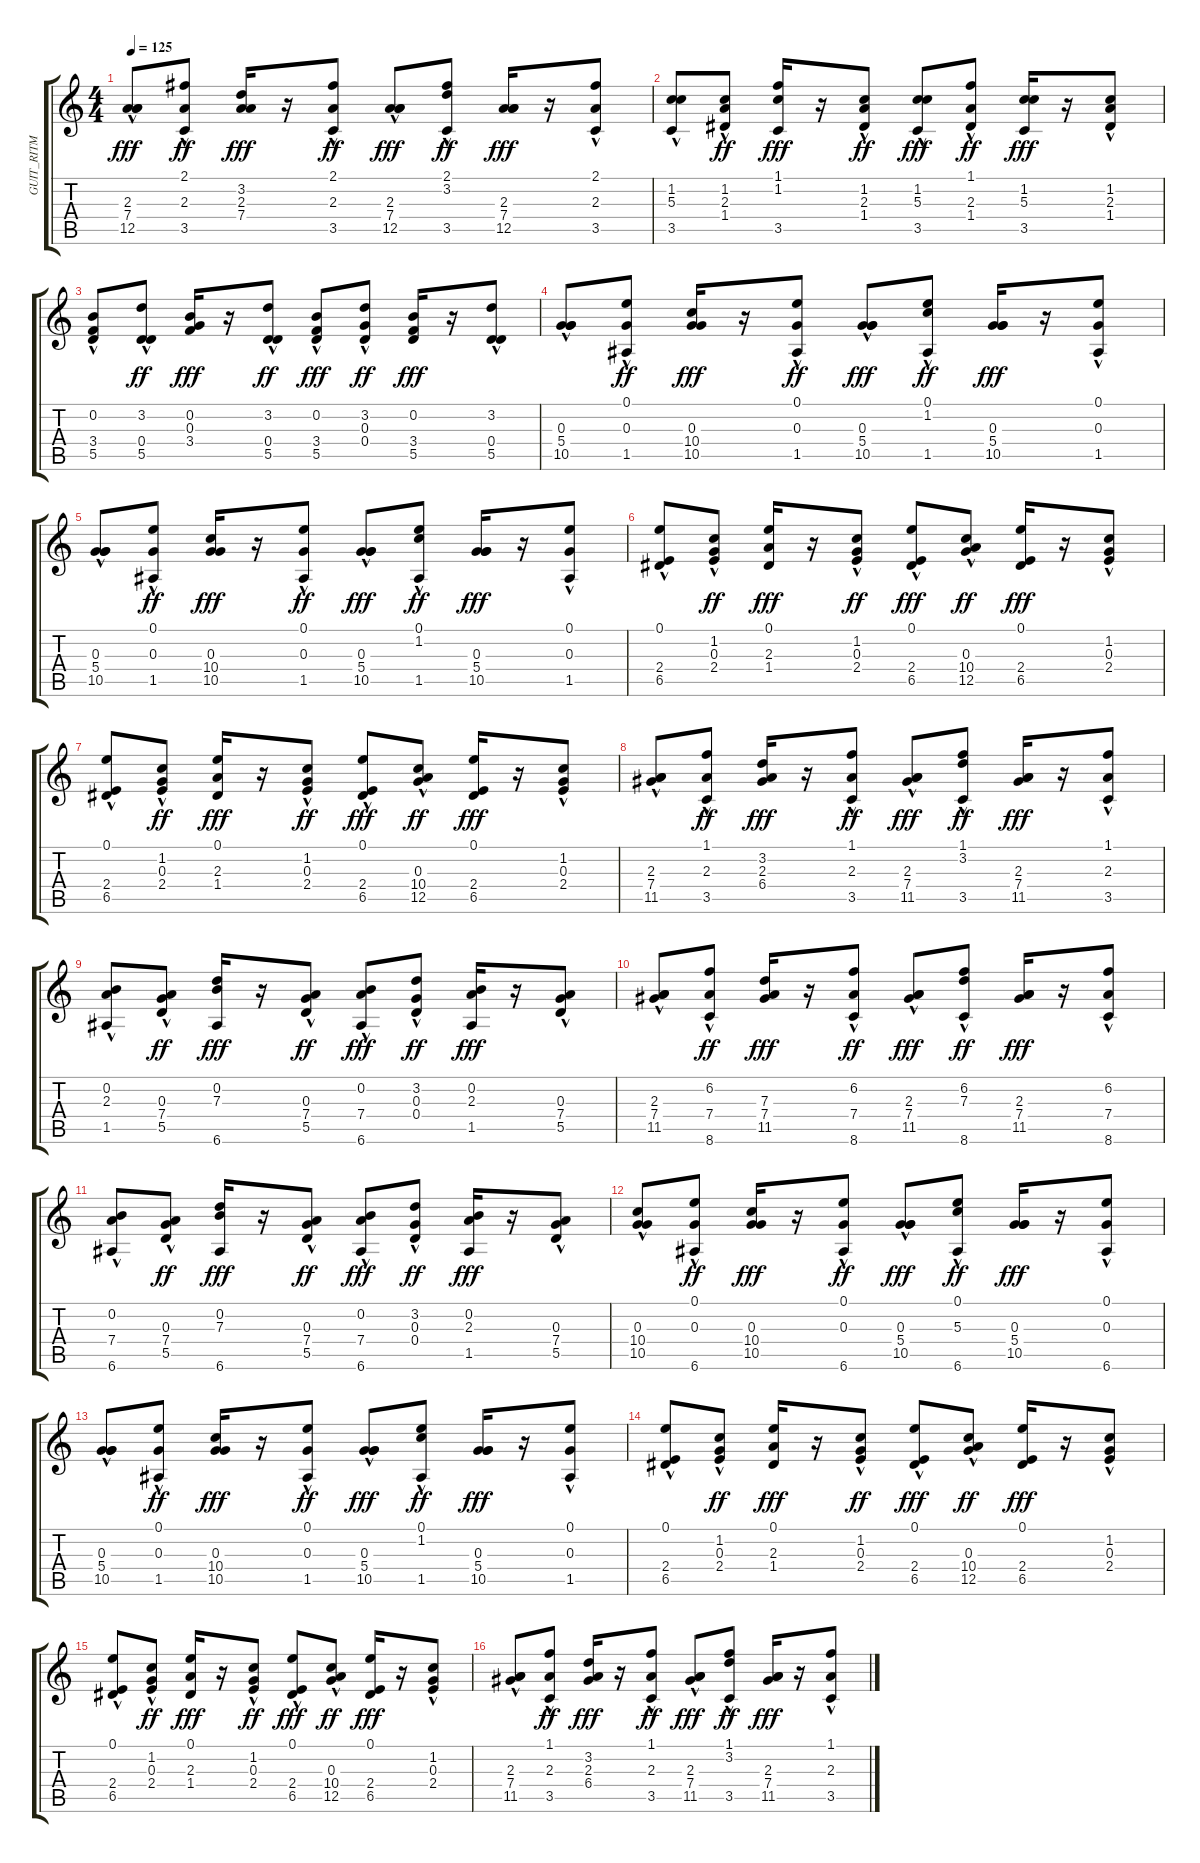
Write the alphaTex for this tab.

\track ("GUIT_RITM" "GUIT_RITM") {instrument acousticguitarsteel}
\staff {score tabs}
\tuning (E4 B3 G3 D3 A2 E2) {hide}
\ts (4 4)
\tempo 125
\clef g2
\ks c
(2.3 7.4 12.5{hac}).8{dy fff} (2.1{hac} 2.3 3.5{hac}).8{dy ff} (3.2 2.3 7.4).16{dy fff} r.16 (2.1 2.3 3.5{hac}).8{dy ff} (2.3 7.4 12.5{hac}).8{dy fff} (2.1{hac} 3.2 3.5{hac}).8{dy ff} (2.3 7.4 12.5).16{dy fff} r.16 (2.1 2.3 3.5{hac}).8 |
(1.2 5.3 3.5{hac}).8 (1.2 2.3{hac} 1.4{hac}).8{dy ff} (1.1 1.2 3.5).16{dy fff} r.16 (1.2 2.3 1.4{hac}).8{dy ff} (1.2 5.3 3.5{hac}).8{dy fff} (1.1 2.3{hac} 1.4{hac}).8{dy ff} (1.2 5.3 3.5).16{dy fff} r.16 (1.2 2.3 1.4{hac}).8 |
(0.2 3.4{hac} 5.5).8 (3.2{hac} 0.4 5.5{hac}).8{dy ff} (0.2 0.3 3.4).16{dy fff} r.16 (3.2 0.4 5.5{hac}).8{dy ff} (0.2 3.4{hac} 5.5).8{dy fff} (3.2{hac} 0.3 0.4{hac}).8{dy ff} (0.2 3.4 5.5).16{dy fff} r.16 (3.2 0.4 5.5{hac}).8 |
(0.3 5.4 10.5{hac}).8 (0.1{hac} 0.3 1.5{hac}).8{dy ff} (0.3 10.4 10.5).16{dy fff} r.16 (0.1 0.3 1.5{hac}).8{dy ff} (0.3 5.4 10.5{hac}).8{dy fff} (0.1{hac} 1.2 1.5{hac}).8{dy ff} (0.3 5.4 10.5).16{dy fff} r.16 (0.1 0.3 1.5{hac}).8 |
(0.3 5.4 10.5{hac}).8 (0.1{hac} 0.3 1.5{hac}).8{dy ff} (0.3 10.4 10.5).16{dy fff} r.16 (0.1 0.3 1.5{hac}).8{dy ff} (0.3 5.4 10.5{hac}).8{dy fff} (0.1{hac} 1.2 1.5{hac}).8{dy ff} (0.3 5.4 10.5).16{dy fff} r.16 (0.1 0.3 1.5{hac}).8 |
(0.1 2.4 6.5{hac}).8 (1.2{hac} 0.3{hac} 2.4).8{dy ff} (0.1 2.3 1.4).16{dy fff} r.16 (1.2 0.3{hac} 2.4).8{dy ff} (0.1 2.4 6.5{hac}).8{dy fff} (0.3{hac} 10.4{hac} 12.5).8{dy ff} (0.1 2.4 6.5).16{dy fff} r.16 (1.2 0.3{hac} 2.4).8 |
(0.1 2.4 6.5{hac}).8 (1.2{hac} 0.3{hac} 2.4).8{dy ff} (0.1 2.3 1.4).16{dy fff} r.16 (1.2 0.3{hac} 2.4).8{dy ff} (0.1 2.4 6.5{hac}).8{dy fff} (0.3{hac} 10.4{hac} 12.5).8{dy ff} (0.1 2.4 6.5).16{dy fff} r.16 (1.2 0.3{hac} 2.4).8 |
(2.3 7.4 11.5{hac}).8 (1.1{hac} 2.3 3.5{hac}).8{dy ff} (3.2 2.3 6.4).16{dy fff} r.16 (1.1 2.3 3.5{hac}).8{dy ff} (2.3 7.4 11.5{hac}).8{dy fff} (1.1{hac} 3.2 3.5{hac}).8{dy ff} (2.3 7.4 11.5).16{dy fff} r.16 (1.1 2.3 3.5{hac}).8 |
(0.2 2.3 1.5{hac}).8 (0.3{hac} 7.4 5.5{hac}).8{dy ff} (0.2 7.3 6.6).16{dy fff} r.16 (0.3 7.4 5.5{hac}).8{dy ff} (0.2 7.4 6.6{hac}).8{dy fff} (3.2 0.3{hac} 0.4{hac}).8{dy ff} (0.2 2.3 1.5).16{dy fff} r.16 (0.3 7.4 5.5{hac}).8 |
(2.3 7.4 11.5{hac}).8 (6.2{hac} 7.4 8.6{hac}).8{dy ff} (7.3 7.4 11.5).16{dy fff} r.16 (6.2 7.4 8.6{hac}).8{dy ff} (2.3 7.4 11.5{hac}).8{dy fff} (6.2{hac} 7.3 8.6{hac}).8{dy ff} (2.3 7.4 11.5).16{dy fff} r.16 (6.2 7.4 8.6{hac}).8 |
(0.2 7.4 6.6{hac}).8 (0.3{hac} 7.4 5.5{hac}).8{dy ff} (0.2 7.3 6.6).16{dy fff} r.16 (0.3 7.4 5.5{hac}).8{dy ff} (0.2 7.4 6.6{hac}).8{dy fff} (3.2 0.3{hac} 0.4{hac}).8{dy ff} (0.2 2.3 1.5).16{dy fff} r.16 (0.3 7.4 5.5{hac}).8 |
(0.3 10.4 10.5{hac}).8 (0.1{hac} 0.3 6.6{hac}).8{dy ff} (0.3 10.4 10.5).16{dy fff} r.16 (0.1 0.3 6.6{hac}).8{dy ff} (0.3 5.4 10.5{hac}).8{dy fff} (0.1{hac} 5.3 6.6{hac}).8{dy ff} (0.3 5.4 10.5).16{dy fff} r.16 (0.1 0.3 6.6{hac}).8 |
(0.3 5.4 10.5{hac}).8 (0.1{hac} 0.3 1.5{hac}).8{dy ff} (0.3 10.4 10.5).16{dy fff} r.16 (0.1 0.3 1.5{hac}).8{dy ff} (0.3 5.4 10.5{hac}).8{dy fff} (0.1{hac} 1.2 1.5{hac}).8{dy ff} (0.3 5.4 10.5).16{dy fff} r.16 (0.1 0.3 1.5{hac}).8 |
(0.1 2.4 6.5{hac}).8 (1.2{hac} 0.3{hac} 2.4).8{dy ff} (0.1 2.3 1.4).16{dy fff} r.16 (1.2 0.3{hac} 2.4).8{dy ff} (0.1 2.4 6.5{hac}).8{dy fff} (0.3{hac} 10.4{hac} 12.5).8{dy ff} (0.1 2.4 6.5).16{dy fff} r.16 (1.2 0.3{hac} 2.4).8 |
(0.1 2.4 6.5{hac}).8 (1.2{hac} 0.3{hac} 2.4).8{dy ff} (0.1 2.3 1.4).16{dy fff} r.16 (1.2 0.3{hac} 2.4).8{dy ff} (0.1 2.4 6.5{hac}).8{dy fff} (0.3{hac} 10.4{hac} 12.5).8{dy ff} (0.1 2.4 6.5).16{dy fff} r.16 (1.2 0.3{hac} 2.4).8 |
(2.3 7.4 11.5{hac}).8 (1.1{hac} 2.3 3.5{hac}).8{dy ff} (3.2 2.3 6.4).16{dy fff} r.16 (1.1 2.3 3.5{hac}).8{dy ff} (2.3 7.4 11.5{hac}).8{dy fff} (1.1{hac} 3.2 3.5{hac}).8{dy ff} (2.3 7.4 11.5).16{dy fff} r.16 (1.1 2.3 3.5{hac}).8
